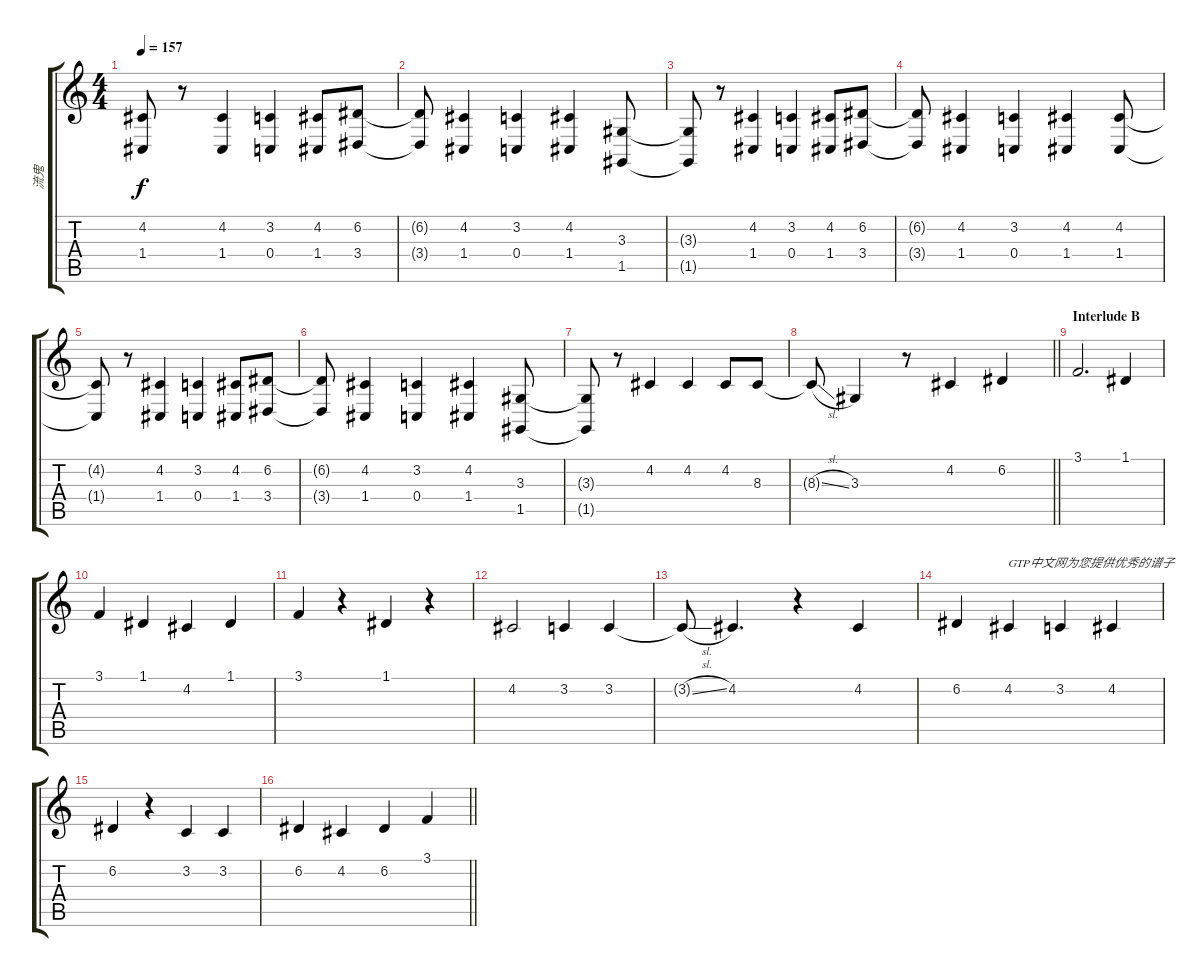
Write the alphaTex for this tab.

\track ("流鬼" "流鬼") {instrument lead6voice}
\staff {score tabs}
\tuning (D4 A3 F3 C3 G2 D2) {hide}
\ts (4 4)
\section ("" "")
\tempo 157
\clef g2
\ks c
(4.2{t} 1.4{t}).8{dy f} r.8 (4.2 1.4).4 (3.2 0.4).4 (4.2 1.4).8 (6.2 3.4).8 |
(6.2{t} 3.4{t}).8 (4.2 1.4).4 (3.2 0.4).4 (4.2 1.4).4 (3.3 1.5).8 |
(3.3{t} 1.5{t}).8 r.8 (4.2 1.4).4 (3.2 0.4).4 (4.2 1.4).8 (6.2 3.4).8 |
(6.2{t} 3.4{t}).8 (4.2 1.4).4 (3.2 0.4).4 (4.2 1.4).4 (4.2 1.4).8 |
(4.2{t} 1.4{t}).8 r.8 (4.2 1.4).4 (3.2 0.4).4 (4.2 1.4).8 (6.2 3.4).8 |
(6.2{t} 3.4{t}).8 (4.2 1.4).4 (3.2 0.4).4 (4.2 1.4).4 (3.3 1.5).8 |
(3.3{t} 1.5{t}).8 r.8 4.2.4 4.2.4 4.2.8 8.3.8 |
\barLineRight lightlight
8.3{sl t}.8 3.3.4 r.8 4.2.4 6.2.4 |
\section ("" "Interlude B")
3.1.2{d txt " "} 1.1.4 |
3.1.4 1.1.4 4.2.4 1.1.4 |
3.1.4 r.4 1.1.4 r.4 |
4.2.2 3.2.4 3.2.4 |
3.2{sl t}.8 4.2.4{d} r.4 4.2.4 |
6.2.4 4.2.4{txt "GTP中文网为您提供优秀的谱子"} 3.2.4 4.2.4 |
6.2.4 r.4 3.2.4 3.2.4 |
\barLineRight lightlight
6.2.4 4.2.4 6.2.4 3.1.4
